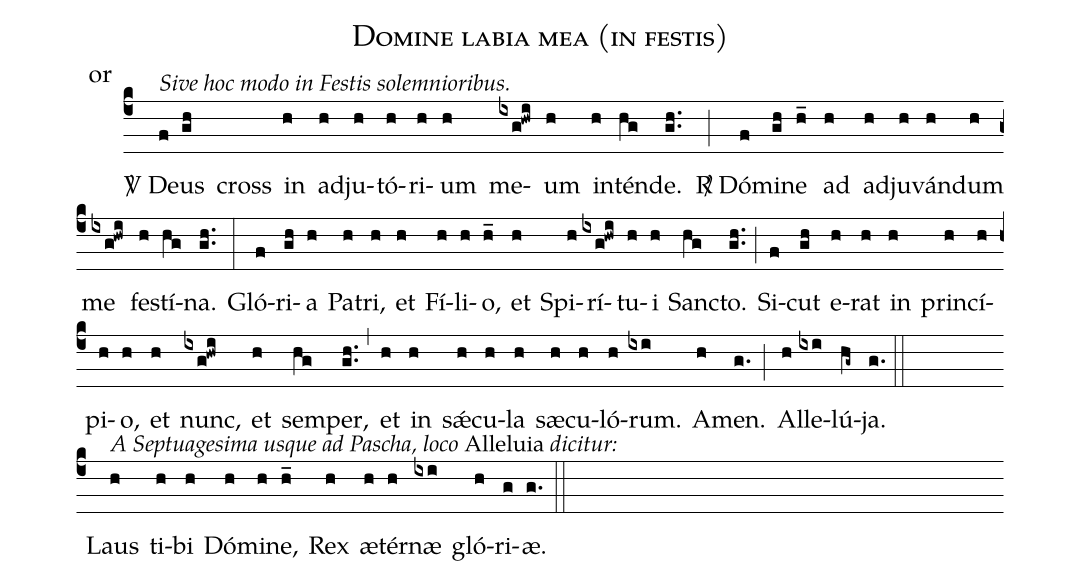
name:Domine labia mea (in festis);
office-part:or;
%%
(c4) <alt>Sive hoc modo in Festis solemnioribus.</alt> <sp>V/</sp>
{De}(f)us(gh) <sp>cross</sp>() in(h) ad(h)ju(h)tó(h)ri(h)um(h) me(ixg!hwi)um(h)
in(h)tén(hg)de.(gh..) (;)
<sp>R/</sp> Dó(f)mi(gh)ne(h_) ad(h) ad(h)ju(h)ván(h)dum(h) me(ixg!hwi) fe(h)stí(hg)na.(gh..) (:)
Gló(f)ri(gh)a(h) Pa(h)tri,(h) et(h) Fí(h)li(h)o,(h_) et(h) Spi(h)rí(ixg!hwi)tu(h)i(h) Sanc(hg)to.(gh..) (;)
Si(f)cut(gh) e(h)rat(h) in(h) prin(h)cí(h)pi(h)o,(h) et(h) nunc,(ixg!hwi) et(h) sem(hg)per,(gh..) (,)
et(h) in(h) sǽ(h)cu(h)la(h) sæ(h)cu(h)ló(h)rum.(ixi) A(h)men.(g.) (;) Al(h)le(ixi)lú(hg~)ja.(g.) (::Z-)
<alt>A Septuagesima usque ad Pascha, loco {\upshape Alleluia} dicitur:</alt>
Laus(h) ti(h)bi(h) Dó(h)mi(h)ne,(h_) Rex(h) æ(h)tér(h)næ(ixi) gló(h)ri(g)æ.(g.)
(::)
